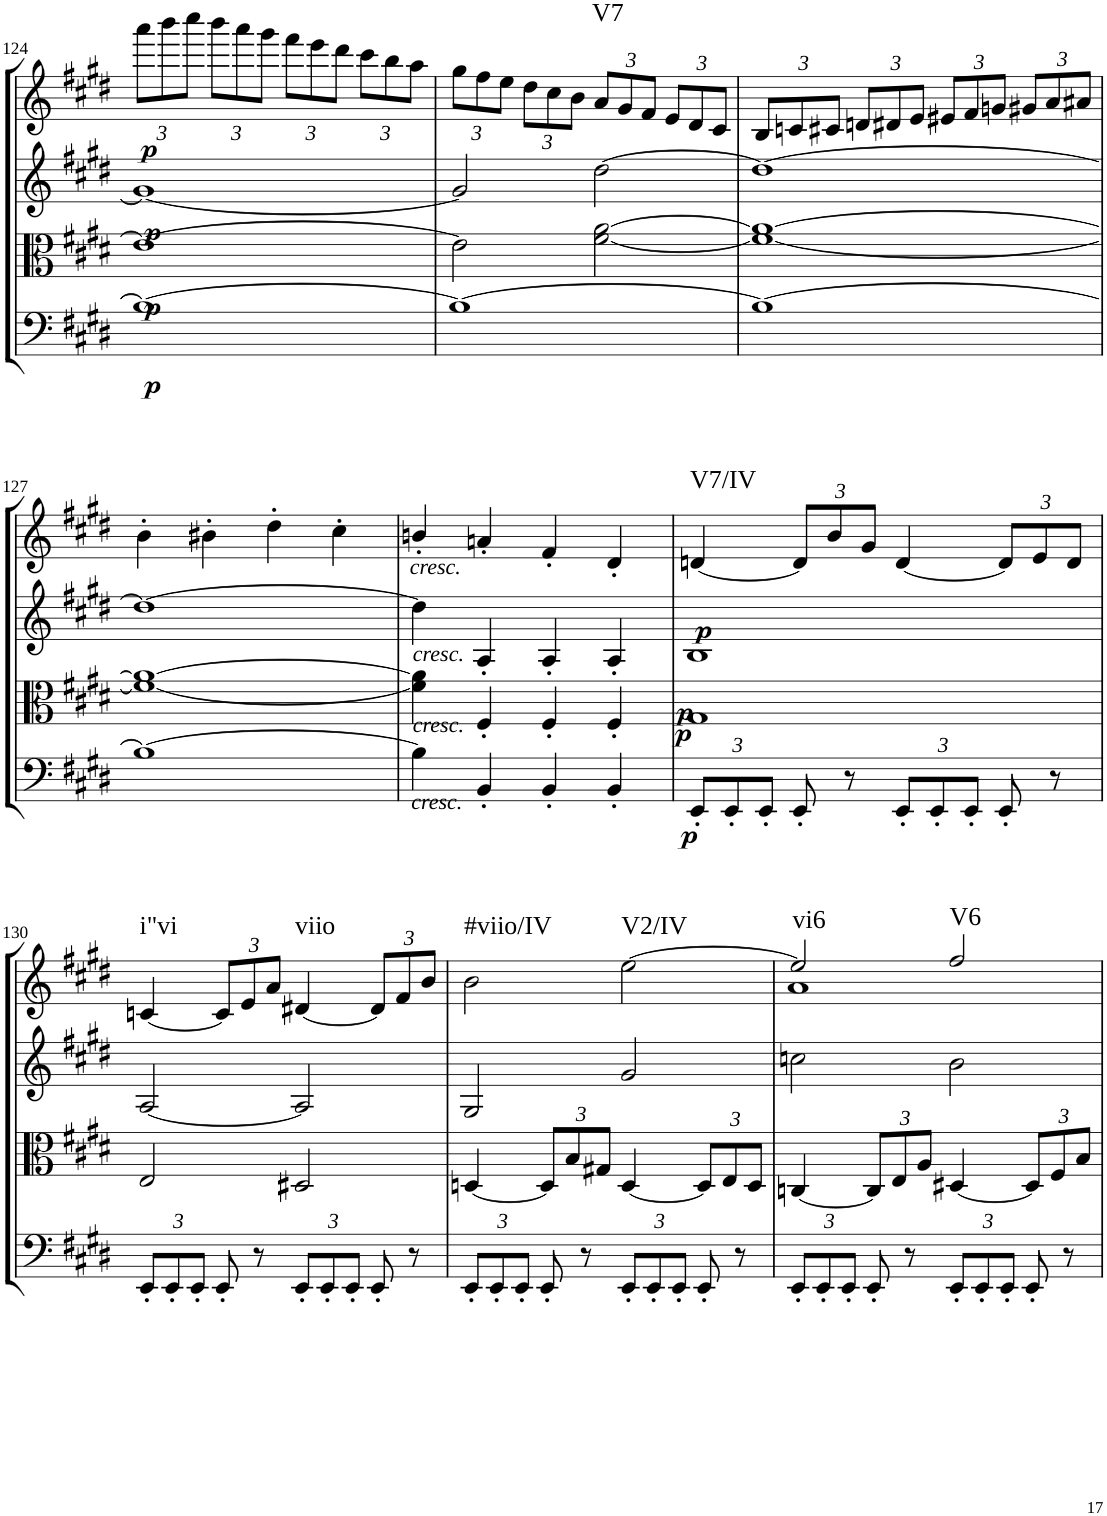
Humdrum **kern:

**kern	**dynam	**kern	**dynam	**kern	**dynam	**kern	**dynam	**harte
*part4	*part4	*part3	*part3	*part2	*part2	*part1	*part1	*part1
*staff4	*staff4	*staff3	*staff3	*staff2	*staff2	*staff1	*staff1	*
*I"Cello	*	*I"Viola	*	*I"2nd Violin	*	*I"1st Violin	*	*
*	*	*I'Vla	*	*I'Vln	*	*I'Vln	*	*
!!LO:PB:g=z
*clefF4	*	*clefC3	*	*clefG2	*	*clefG2	*	*
*k[f#c#g#d#]	*	*k[f#c#g#d#]	*	*k[f#c#g#d#]	*	*k[f#c#g#d#]	*	*
*M4/4	*	*M4/4	*	*M4/4	*	*M4/4	*	*
*met(c)	*	*met(c)	*	*met(c)	*	*met(c)	*	*
*	*	*	*	*	*	*Xbrackettup	*	*
=124	=124	=124	=124	=124	=124	=124	=124	=124
!	!LO:DY:b	!	!LO:DY:b	!	!LO:DY:b	!	!LO:DY:b	!
1B_	p	1e_	p	1g#_	p	12aaa\L	p	.
.	.	.	.	.	.	12bbb\	.	.
.	.	.	.	.	.	12cccc#\J	.	.
.	.	.	.	.	.	12bbb\L	.	.
.	.	.	.	.	.	12aaa\	.	.
.	.	.	.	.	.	12ggg#\J	.	.
.	.	.	.	.	.	12fff#\L	.	.
.	.	.	.	.	.	12eee\	.	.
.	.	.	.	.	.	12ddd#\J	.	.
.	.	.	.	.	.	12ccc#\L	.	.
.	.	.	.	.	.	12bb\	.	.
.	.	.	.	.	.	12aa\J	.	.
=125	=125	=125	=125	=125	=125	=125	=125	=125
1B_	.	2e\]	.	2g#/]	.	12gg#\L	.	.
.	.	.	.	.	.	12ff#\	.	.
.	.	.	.	.	.	12ee\J	.	.
.	.	.	.	.	.	12dd#\L	.	.
.	.	.	.	.	.	12cc#\	.	.
.	.	.	.	.	.	12b\J	.	.
!	!	!	!	!	!	!	!	!LO:H:kt=V7
.	.	[2f#\ [2a\	.	[2dd#\	.	12a/L	.	N
.	.	.	.	.	.	12g#/	.	.
.	.	.	.	.	.	12f#/J	.	.
.	.	.	.	.	.	12e/L	.	.
.	.	.	.	.	.	12d#/	.	.
.	.	.	.	.	.	12c#/J	.	.
=126	=126	=126	=126	=126	=126	=126	=126	=126
1B_	.	1f#_ 1a_	.	1dd#_	.	12B/L	.	.
.	.	.	.	.	.	12cn/	.	.
.	.	.	.	.	.	12c#X/J	.	.
.	.	.	.	.	.	12dn/L	.	.
.	.	.	.	.	.	12d#X/	.	.
.	.	.	.	.	.	12e/J	.	.
.	.	.	.	.	.	12e#X/L	.	.
.	.	.	.	.	.	12f#/	.	.
.	.	.	.	.	.	12gn/J	.	.
.	.	.	.	.	.	12g#X/L	.	.
.	.	.	.	.	.	12a/	.	.
.	.	.	.	.	.	12a#X/J	.	.
!!LO:LB:g=z
=127	=127	=127	=127	=127	=127	=127	=127	=127
1B_	.	1f#_ 1a_	.	1dd#_	.	4b'\	.	.
.	.	.	.	.	.	4b#X'\	.	.
.	.	.	.	.	.	4dd#'\	.	.
.	.	.	.	.	.	4cc#'\	.	.
=128	=128	=128	=128	=128	=128	=128	=128	=128
!	!	!	!	!	!	!LO:TX:b:i:t=cresc.	!	!
!	!	!	!	!LO:TX:b:i:t=cresc.	!	!	!	!
!	!	!LO:TX:a:i:t=cresc.	!	!	!	!	!	!
!LO:TX:a:i:t=cresc.	!	!	!	!	!	!	!	!
4B\]	.	4f#\] 4a\]	.	4dd#\]	.	4bn'/	.	.
4BB'/	.	4F#'/	.	4A'/	.	4an'/	.	.
4BB'/	.	4F#'/	.	4A'/	.	4f#'/	.	.
4BB'/	.	4F#'/	.	4A'/	.	4d#'/	.	.
=129	=129	=129	=129	=129	=129	=129	=129	=129
*Xbrackettup	*	*	*	*	*	*	*	*
!	!LO:DY:b	!	!LO:DY:b	!	!	!	!	!
!	!	!	!LO:DY:n=1:b	!	!LO:DY:b	!	!	!LO:H:kt=V7/IV
12EE'/L	p	1G#	p p	1B	p	[4dn/	.	N
12EE'/	.	.	.	.	.	.	.	.
12EE'/J	.	.	.	.	.	.	.	.
8EE'/	.	.	.	.	.	12d/L]	.	.
.	.	.	.	.	.	12b/	.	.
8r	.	.	.	.	.	.	.	.
.	.	.	.	.	.	12g#/J	.	.
12EE'/L	.	.	.	.	.	[4d/	.	.
12EE'/	.	.	.	.	.	.	.	.
12EE'/J	.	.	.	.	.	.	.	.
8EE'/	.	.	.	.	.	12d/L]	.	.
.	.	.	.	.	.	12e/	.	.
8r	.	.	.	.	.	.	.	.
.	.	.	.	.	.	12d/J	.	.
!!LO:LB:g=z
=130	=130	=130	=130	=130	=130	=130	=130	=130
!	!	!	!	!	!	!	!	!LO:H:kt=i"vi
12EE'/L	.	2E/	.	[2A/	.	[4cn/	.	N
12EE'/	.	.	.	.	.	.	.	.
12EE'/J	.	.	.	.	.	.	.	.
8EE'/	.	.	.	.	.	12c/L]	.	.
.	.	.	.	.	.	12e/	.	.
8r	.	.	.	.	.	.	.	.
.	.	.	.	.	.	12a/J	.	.
!	!	!	!	!	!	!	!	!LO:H:kt=viio
12EE'/L	.	2D#X/	.	2A/]	.	[4d#X/	.	N
12EE'/	.	.	.	.	.	.	.	.
12EE'/J	.	.	.	.	.	.	.	.
8EE'/	.	.	.	.	.	12d#/L]	.	.
.	.	.	.	.	.	12f#/	.	.
8r	.	.	.	.	.	.	.	.
.	.	.	.	.	.	12b/J	.	.
=131	=131	=131	=131	=131	=131	=131	=131	=131
!	!	!	!	!	!	!	!	!LO:H:kt=#viio/IV
12EE'/L	.	[4Dn/	.	2G#/	.	2b\	.	N
12EE'/	.	.	.	.	.	.	.	.
12EE'/J	.	.	.	.	.	.	.	.
*	*	*Xbrackettup	*	*	*	*	*	*
8EE'/	.	12D/L]	.	.	.	.	.	.
.	.	12B/	.	.	.	.	.	.
8r	.	.	.	.	.	.	.	.
.	.	12G#X/J	.	.	.	.	.	.
!	!	!	!	!	!	!	!	!LO:H:kt=V2/IV
12EE'/L	.	[4D/	.	2g#/	.	[2ee\	.	N
12EE'/	.	.	.	.	.	.	.	.
12EE'/J	.	.	.	.	.	.	.	.
8EE'/	.	12D/L]	.	.	.	.	.	.
.	.	12E/	.	.	.	.	.	.
8r	.	.	.	.	.	.	.	.
.	.	12D/J	.	.	.	.	.	.
=132	=132	=132	=132	=132	=132	=132	=132	=132
*	*	*	*	*	*	*^	*	*
!	!	!	!	!	!	!	!	!	!LO:H:kt=vi6
12EE'/L	.	[4Cn/	.	2ccn\	.	2ee/]	1a	.	N
12EE'/	.	.	.	.	.	.	.	.	.
12EE'/J	.	.	.	.	.	.	.	.	.
8EE'/	.	12C/L]	.	.	.	.	.	.	.
.	.	12E/	.	.	.	.	.	.	.
8r	.	.	.	.	.	.	.	.	.
.	.	12A/J	.	.	.	.	.	.	.
!	!	!	!	!	!	!	!	!	!LO:H:kt=V6
12EE'/L	.	[4D#X/	.	2b\	.	2ff#/	.	.	N
12EE'/	.	.	.	.	.	.	.	.	.
12EE'/J	.	.	.	.	.	.	.	.	.
8EE'/	.	12D#/L]	.	.	.	.	.	.	.
.	.	12F#/	.	.	.	.	.	.	.
8r	.	.	.	.	.	.	.	.	.
.	.	12B/J	.	.	.	.	.	.	.
*	*	*	*	*	*	*v	*v	*	*
=	=	=	=	=	=	=	=	=
*-	*-	*-	*-	*-	*-	*-	*-	*-
